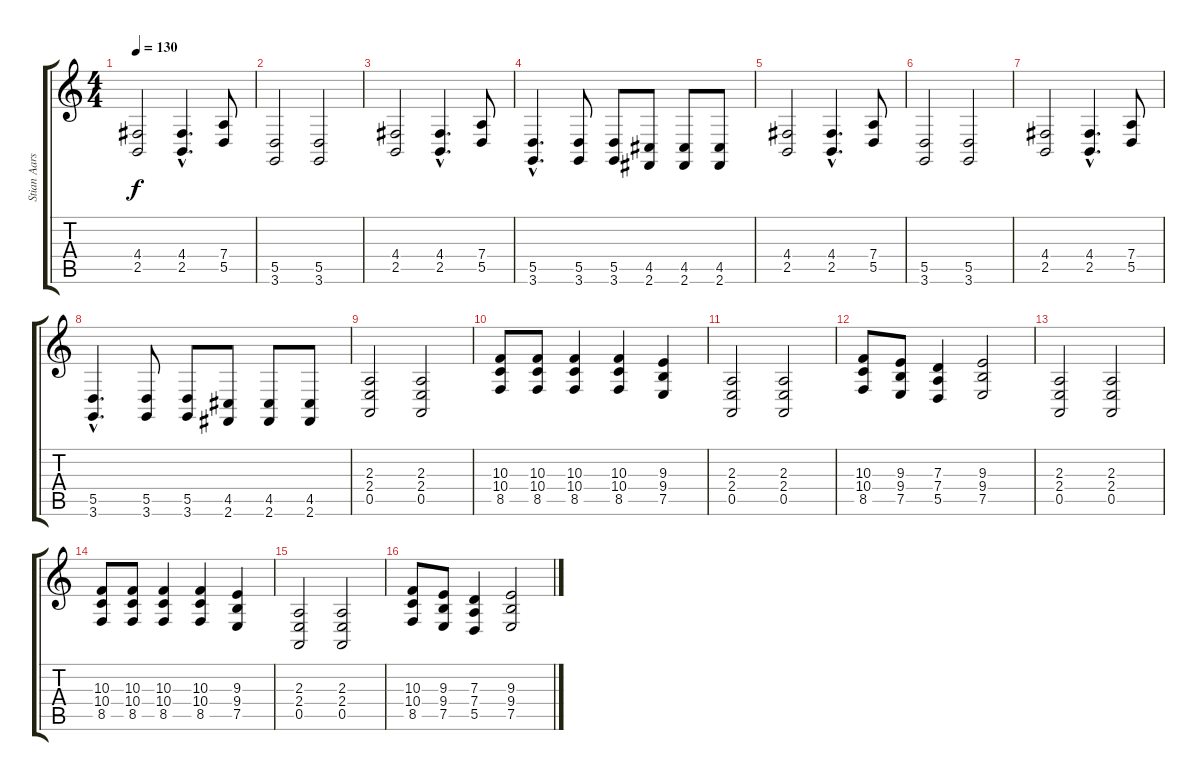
\track ("Stian Aarstad 2" "Stian Aars") {instrument pad7halo}
\staff {score tabs}
\tuning (E4 B3 G3 D3 A2 E2) {hide}
\ts (4 4)
\tempo 130
\clef g2
\ks c
(4.4 2.5).2{dy f} (4.4{hac} 2.5{hac}).4{d} (7.4 5.5).8 |
(5.5 3.6).2 (5.5 3.6).2 |
(4.4 2.5).2 (4.4{hac} 2.5{hac}).4{d} (7.4 5.5).8 |
(5.5{hac} 3.6{hac}).4{d} (5.5 3.6).8 (5.5 3.6).8 (4.5 2.6).8 (4.5 2.6).8 (4.5 2.6).8 |
(4.4 2.5).2 (4.4{hac} 2.5{hac}).4{d} (7.4 5.5).8 |
(5.5 3.6).2 (5.5 3.6).2 |
(4.4 2.5).2 (4.4{hac} 2.5{hac}).4{d} (7.4 5.5).8 |
(5.5{hac} 3.6{hac}).4{d} (5.5 3.6).8 (5.5 3.6).8 (4.5 2.6).8 (4.5 2.6).8 (4.5 2.6).8 |
(2.3 2.4 0.5).2 (2.3 2.4 0.5).2 |
(10.3 10.4 8.5).8 (10.3 10.4 8.5).8 (10.3 10.4 8.5).4 (10.3 10.4 8.5).4 (9.3 9.4 7.5).4 |
(2.3 2.4 0.5).2 (2.3 2.4 0.5).2 |
(10.3 10.4 8.5).8 (9.3 9.4 7.5).8 (7.3 7.4 5.5).4 (9.3 9.4 7.5).2 |
(2.3 2.4 0.5).2 (2.3 2.4 0.5).2 |
(10.3 10.4 8.5).8 (10.3 10.4 8.5).8 (10.3 10.4 8.5).4 (10.3 10.4 8.5).4 (9.3 9.4 7.5).4 |
(2.3 2.4 0.5).2 (2.3 2.4 0.5).2 |
(10.3 10.4 8.5).8 (9.3 9.4 7.5).8 (7.3 7.4 5.5).4 (9.3 9.4 7.5).2
